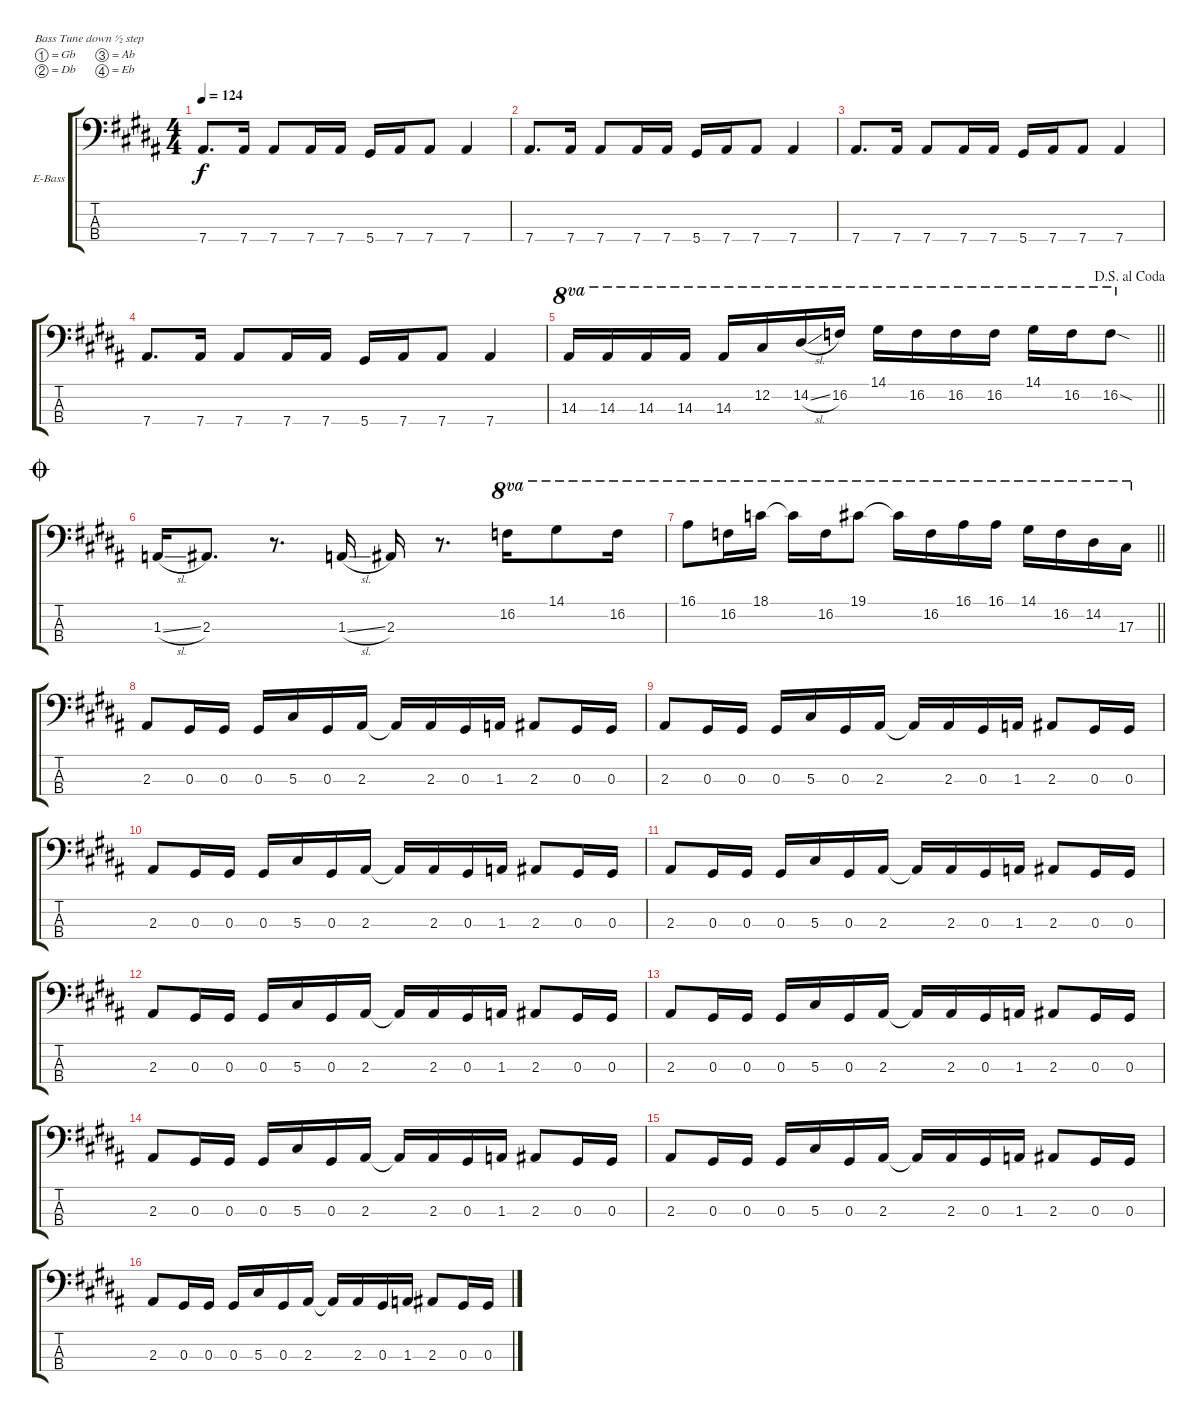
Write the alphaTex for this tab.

\bracketExtendMode groupsimilarinstruments
\firstSystemTrackNameOrientation horizontal
\otherSystemsTrackNameOrientation horizontal
\track ("Untitled" "E-Bass") {instrument electricbassfinger}
\staff {score tabs}
\tuning (Gb2 Db2 Ab1 Eb1)
\ts (4 4)
\tempo 124
\clef f4
\ks g#minor
7.4.8{d dy f} 7.4.16 7.4.8 7.4.16 7.4.16 5.4.16 7.4.16 7.4.8 7.4.4 |
7.4.8{d} 7.4.16 7.4.8 7.4.16 7.4.16 5.4.16 7.4.16 7.4.8 7.4.4 |
7.4.8{d} 7.4.16 7.4.8 7.4.16 7.4.16 5.4.16 7.4.16 7.4.8 7.4.4 |
7.4.8{d} 7.4.16 7.4.8 7.4.16 7.4.16 5.4.16 7.4.16 7.4.8 7.4.4 |
\jump dalsegnoalcoda
\barLineRight lightlight
\ks b
14.3.16{ot 8va} 14.3.16{ot 8va} 14.3.16{ot 8va} 14.3.16{ot 8va} 14.3.16{ot 8va} 12.2.16{ot 8va} 14.2{sl}.16{ot 8va} 16.2.16{ot 8va} 14.1.16{ot 8va} 16.2.16{ot 8va} 16.2.16{ot 8va} 16.2.16{ot 8va} 14.1.16{ot 8va} 16.2.16{ot 8va} 16.2{sod}.8{ot 8va} |
\jump coda
\ks g#minor
1.3{sl}.16 2.3.8{d} r.8{d} 1.3{sl}.16 2.3.16 r.8{d} 16.2.16{ot 8va} 14.1.8{ot 8va} 16.2.16{ot 8va} |
\barLineRight lightlight
16.1.8{ot 8va} 16.2.16{ot 8va} 18.1.16{ot 8va} 18.1{t}.16{ot 8va} 16.2.16{ot 8va} 19.1.8{ot 8va} 19.1{t}.16{ot 8va} 16.2.16{ot 8va} 16.1.16{ot 8va} 16.1.16{ot 8va} 14.1.16{ot 8va} 16.2.16{ot 8va} 14.2.16{ot 8va} 17.3.16{ot 8va} |
\section ("" " ")
2.3.8 0.3.16 0.3.16 0.3.16 5.3.16 0.3.16 2.3.16 2.3{t}.16 2.3.16 0.3.16 1.3.16 2.3.8 0.3.16 0.3.16 |
2.3.8 0.3.16 0.3.16 0.3.16 5.3.16 0.3.16 2.3.16 2.3{t}.16 2.3.16 0.3.16 1.3.16 2.3.8 0.3.16 0.3.16 |
2.3.8 0.3.16 0.3.16 0.3.16 5.3.16 0.3.16 2.3.16 2.3{t}.16 2.3.16 0.3.16 1.3.16 2.3.8 0.3.16 0.3.16 |
2.3.8 0.3.16 0.3.16 0.3.16 5.3.16 0.3.16 2.3.16 2.3{t}.16 2.3.16 0.3.16 1.3.16 2.3.8 0.3.16 0.3.16 |
2.3.8 0.3.16 0.3.16 0.3.16 5.3.16 0.3.16 2.3.16 2.3{t}.16 2.3.16 0.3.16 1.3.16 2.3.8 0.3.16 0.3.16 |
2.3.8 0.3.16 0.3.16 0.3.16 5.3.16 0.3.16 2.3.16 2.3{t}.16 2.3.16 0.3.16 1.3.16 2.3.8 0.3.16 0.3.16 |
2.3.8 0.3.16 0.3.16 0.3.16 5.3.16 0.3.16 2.3.16 2.3{t}.16 2.3.16 0.3.16 1.3.16 2.3.8 0.3.16 0.3.16 |
2.3.8 0.3.16 0.3.16 0.3.16 5.3.16 0.3.16 2.3.16 2.3{t}.16 2.3.16 0.3.16 1.3.16 2.3.8 0.3.16 0.3.16 |
2.3.8 0.3.16 0.3.16 0.3.16 5.3.16 0.3.16 2.3.16 2.3{t}.16 2.3.16 0.3.16 1.3.16 2.3.8 0.3.16 0.3.16
